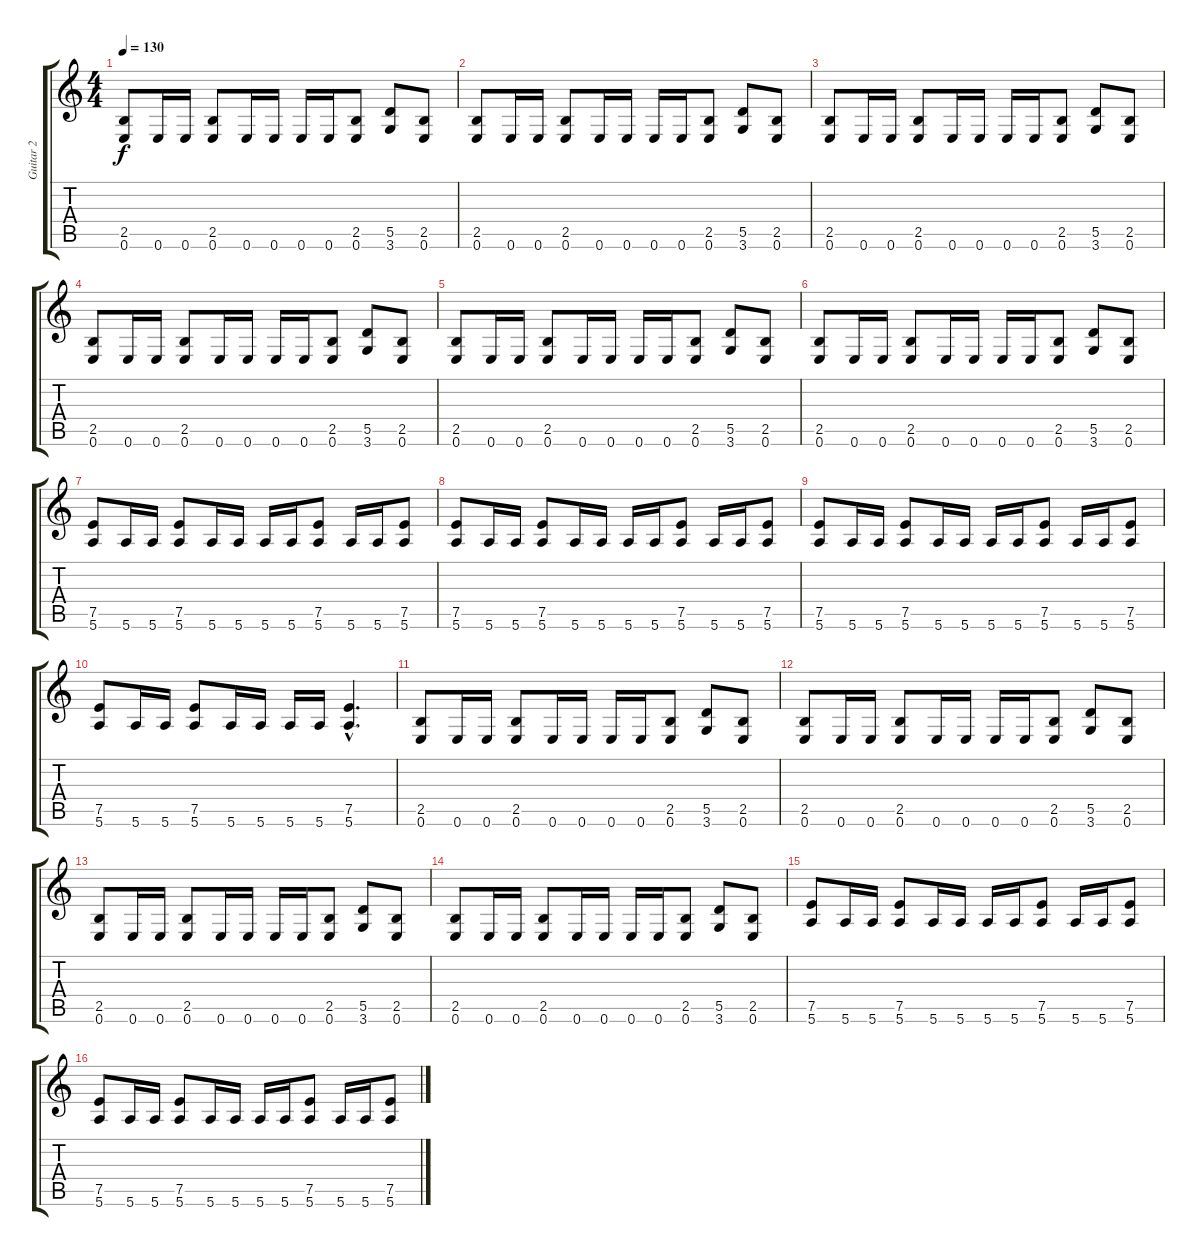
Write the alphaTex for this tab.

\track ("Guitar 2" "Guitar 2") {instrument distortionguitar}
\staff {score tabs}
\tuning (E4 B3 G3 D3 A2 E2) {hide}
\ts (4 4)
\tempo 130
\clef g2
\ks c
(2.5 0.6).8{dy f} 0.6.16 0.6.16 (2.5 0.6).8 0.6.16 0.6.16 0.6.16 0.6.16 (2.5 0.6).8 (5.5 3.6).8 (2.5 0.6).8 |
(2.5 0.6).8 0.6.16 0.6.16 (2.5 0.6).8 0.6.16 0.6.16 0.6.16 0.6.16 (2.5 0.6).8 (5.5 3.6).8 (2.5 0.6).8 |
(2.5 0.6).8 0.6.16 0.6.16 (2.5 0.6).8 0.6.16 0.6.16 0.6.16 0.6.16 (2.5 0.6).8 (5.5 3.6).8 (2.5 0.6).8 |
(2.5 0.6).8 0.6.16 0.6.16 (2.5 0.6).8 0.6.16 0.6.16 0.6.16 0.6.16 (2.5 0.6).8 (5.5 3.6).8 (2.5 0.6).8 |
(2.5 0.6).8 0.6.16 0.6.16 (2.5 0.6).8 0.6.16 0.6.16 0.6.16 0.6.16 (2.5 0.6).8 (5.5 3.6).8 (2.5 0.6).8 |
(2.5 0.6).8 0.6.16 0.6.16 (2.5 0.6).8 0.6.16 0.6.16 0.6.16 0.6.16 (2.5 0.6).8 (5.5 3.6).8 (2.5 0.6).8 |
(7.5 5.6).8 5.6.16 5.6.16 (7.5 5.6).8 5.6.16 5.6.16 5.6.16 5.6.16 (7.5 5.6).8 5.6.16 5.6.16 (7.5 5.6).8 |
(7.5 5.6).8 5.6.16 5.6.16 (7.5 5.6).8 5.6.16 5.6.16 5.6.16 5.6.16 (7.5 5.6).8 5.6.16 5.6.16 (7.5 5.6).8 |
(7.5 5.6).8 5.6.16 5.6.16 (7.5 5.6).8 5.6.16 5.6.16 5.6.16 5.6.16 (7.5 5.6).8 5.6.16 5.6.16 (7.5 5.6).8 |
(7.5 5.6).8 5.6.16 5.6.16 (7.5 5.6).8 5.6.16 5.6.16 5.6.16 5.6.16 (7.5{hac} 5.6{hac}).4{d} |
(2.5 0.6).8 0.6.16 0.6.16 (2.5 0.6).8 0.6.16 0.6.16 0.6.16 0.6.16 (2.5 0.6).8 (5.5 3.6).8 (2.5 0.6).8 |
(2.5 0.6).8 0.6.16 0.6.16 (2.5 0.6).8 0.6.16 0.6.16 0.6.16 0.6.16 (2.5 0.6).8 (5.5 3.6).8 (2.5 0.6).8 |
(2.5 0.6).8 0.6.16 0.6.16 (2.5 0.6).8 0.6.16 0.6.16 0.6.16 0.6.16 (2.5 0.6).8 (5.5 3.6).8 (2.5 0.6).8 |
(2.5 0.6).8 0.6.16 0.6.16 (2.5 0.6).8 0.6.16 0.6.16 0.6.16 0.6.16 (2.5 0.6).8 (5.5 3.6).8 (2.5 0.6).8 |
(7.5 5.6).8 5.6.16 5.6.16 (7.5 5.6).8 5.6.16 5.6.16 5.6.16 5.6.16 (7.5 5.6).8 5.6.16 5.6.16 (7.5 5.6).8 |
(7.5 5.6).8 5.6.16 5.6.16 (7.5 5.6).8 5.6.16 5.6.16 5.6.16 5.6.16 (7.5 5.6).8 5.6.16 5.6.16 (7.5 5.6).8
